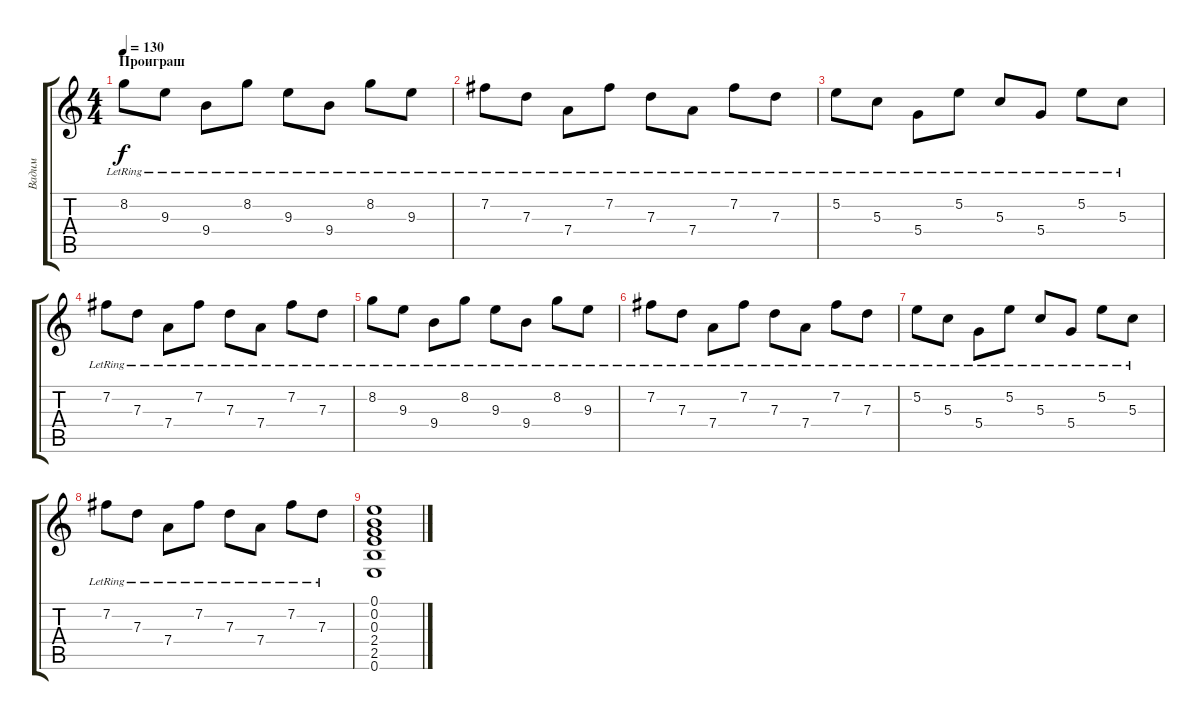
\track ("Вадим" "Вадим") {instrument acousticguitarsteel}
\staff {score tabs}
\tuning (E4 B3 G3 D3 A2 E2) {hide}
\ts (4 4)
\section ("" "Проиграш")
\tempo 130
\clef g2
\ks c
8.2{lr}.8{dy f} 9.3{lr}.8 9.4{lr}.8 8.2{lr}.8 9.3{lr}.8 9.4{lr}.8 8.2{lr}.8 9.3{lr}.8 |
7.2{lr}.8 7.3{lr}.8 7.4{lr}.8 7.2{lr}.8 7.3{lr}.8 7.4{lr}.8 7.2{lr}.8 7.3{lr}.8 |
5.2{lr}.8 5.3{lr}.8 5.4{lr}.8 5.2{lr}.8 5.3{lr}.8 5.4{lr}.8 5.2{lr}.8 5.3{lr}.8 |
7.2{lr}.8 7.3{lr}.8 7.4{lr}.8 7.2{lr}.8 7.3{lr}.8 7.4{lr}.8 7.2{lr}.8 7.3{lr}.8 |
8.2{lr}.8 9.3{lr}.8 9.4{lr}.8 8.2{lr}.8 9.3{lr}.8 9.4{lr}.8 8.2{lr}.8 9.3{lr}.8 |
7.2{lr}.8 7.3{lr}.8 7.4{lr}.8 7.2{lr}.8 7.3{lr}.8 7.4{lr}.8 7.2{lr}.8 7.3{lr}.8 |
5.2{lr}.8 5.3{lr}.8 5.4{lr}.8 5.2{lr}.8 5.3{lr}.8 5.4{lr}.8 5.2{lr}.8 5.3{lr}.8 |
7.2{lr}.8 7.3{lr}.8 7.4{lr}.8 7.2{lr}.8 7.3{lr}.8 7.4{lr}.8 7.2{lr}.8 7.3{lr}.8 |
(0.1 0.2 0.3 2.4 2.5 0.6).1
